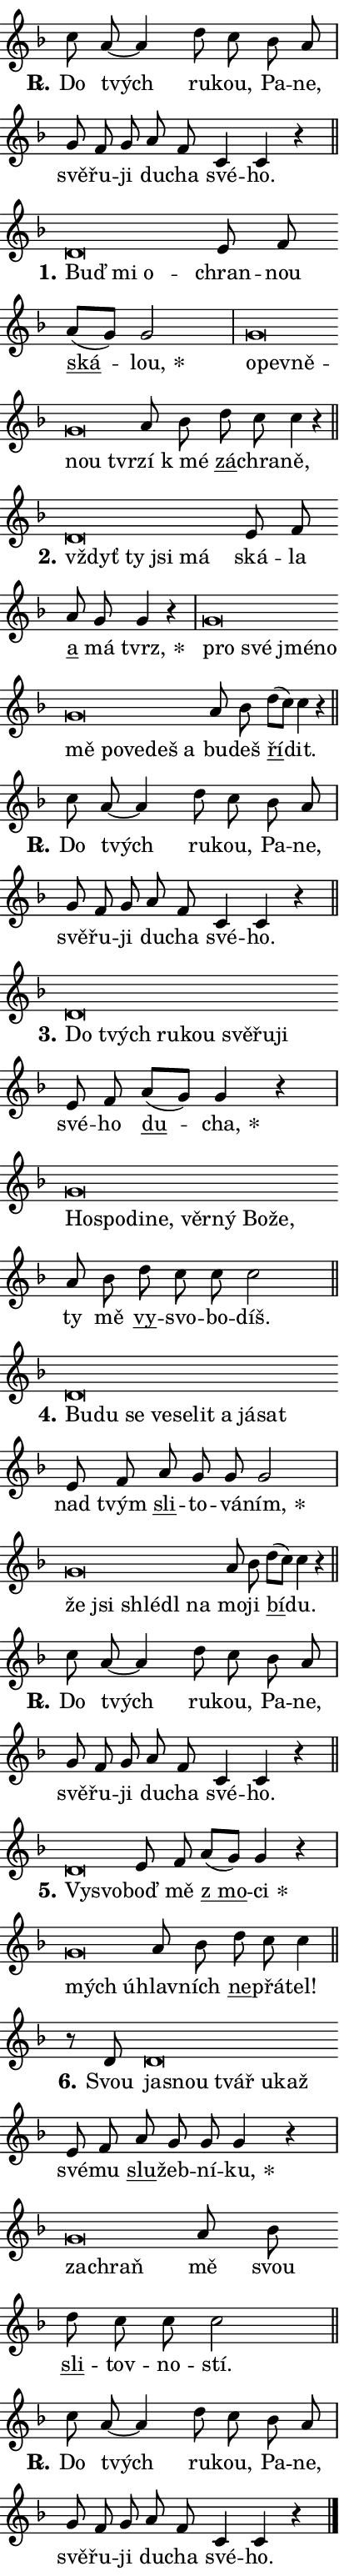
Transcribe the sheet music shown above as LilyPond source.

\version "2.24.0"
\header { tagline = "" }
\paper {
  indent = 0\cm
  top-margin = 0\cm
  right-margin = 0.13\cm % to fit lyric hyphens
  bottom-margin = 0\cm
  left-margin = 0\cm
  paper-width = 7\cm
  page-breaking = #ly:one-page-breaking
  system-system-spacing.basic-distance = #11
  score-system-spacing.basic-distance = #11
  ragged-last = ##f
}


%% Author: Thomas Morley
%% https://lists.gnu.org/archive/html/lilypond-user/2020-05/msg00002.html
#(define (line-position grob)
"Returns position of @var[grob} in current system:
   @code{'start}, if at first time-step
   @code{'end}, if at last time-step
   @code{'middle} otherwise
"
  (let* ((col (ly:item-get-column grob))
         (ln (ly:grob-object col 'left-neighbor))
         (rn (ly:grob-object col 'right-neighbor))
         (col-to-check-left (if (ly:grob? ln) ln col))
         (col-to-check-right (if (ly:grob? rn) rn col))
         (break-dir-left
           (and
             (ly:grob-property col-to-check-left 'non-musical #f)
             (ly:item-break-dir col-to-check-left)))
         (break-dir-right
           (and
             (ly:grob-property col-to-check-right 'non-musical #f)
             (ly:item-break-dir col-to-check-right))))
        (cond ((eqv? 1 break-dir-left) 'start)
              ((eqv? -1 break-dir-right) 'end)
              (else 'middle))))

#(define (tranparent-at-line-position vctor)
  (lambda (grob)
  "Relying on @code{line-position} select the relevant enry from @var{vctor}.
Used to determine transparency,"
    (case (line-position grob)
      ((end) (not (vector-ref vctor 0)))
      ((middle) (not (vector-ref vctor 1)))
      ((start) (not (vector-ref vctor 2))))))

noteHeadBreakVisibility =
#(define-music-function (break-visibility)(vector?)
"Makes @code{NoteHead}s transparent relying on @var{break-visibility}"
#{
  \override NoteHead.transparent =
    #(tranparent-at-line-position break-visibility)
#})

#(define delete-ledgers-for-transparent-note-heads
  (lambda (grob)
    "Reads whether a @code{NoteHead} is transparent.
If so this @code{NoteHead} is removed from @code{'note-heads} from
@var{grob}, which is supposed to be @code{LedgerLineSpanner}.
As a result ledgers are not printed for this @code{NoteHead}"
    (let* ((nhds-array (ly:grob-object grob 'note-heads))
           (nhds-list
             (if (ly:grob-array? nhds-array)
                 (ly:grob-array->list nhds-array)
                 '()))
           ;; Relies on the transparent-property being done before
           ;; Staff.LedgerLineSpanner.after-line-breaking is executed.
           ;; This is fragile ...
           (to-keep
             (remove
               (lambda (nhd)
                 (ly:grob-property nhd 'transparent #f))
               nhds-list)))
      ;; TODO find a better method to iterate over grob-arrays, similiar
      ;; to filter/remove etc for lists
      ;; For now rebuilt from scratch
      (set! (ly:grob-object grob 'note-heads)  '())
      (for-each
        (lambda (nhd)
          (ly:pointer-group-interface::add-grob grob 'note-heads nhd))
        to-keep))))

squashNotes = {
  \override NoteHead.X-extent = #'(-0.2 . 0.2)
  \override NoteHead.Y-extent = #'(-0.75 . 0)
  \override NoteHead.stencil =
    #(lambda (grob)
       (let ((pos (ly:grob-property grob 'staff-position)))
         (begin
           (if (< pos -7) (display "ERROR: Lower brevis then expected\n") (display "OK: Expected brevis position\n"))
           (if (<= pos -6) ly:text-interface::print ly:note-head::print))))
}
unSquashNotes = {
  \revert NoteHead.X-extent
  \revert NoteHead.Y-extent
  \revert NoteHead.stencil
}

hideNotes = \noteHeadBreakVisibility #begin-of-line-visible
unHideNotes = \noteHeadBreakVisibility #all-visible

% work-around for resetting accidentals
% https://lilypond.org/doc/v2.23/Documentation/notation/displaying-rhythms#unmetered-music
cadenzaMeasure = {
  \cadenzaOff
  \partial 1024 s1024
  \cadenzaOn
}

#(define-markup-command (accent layout props text) (markup?)
  "Underline accented syllable"
  (interpret-markup layout props
    #{\markup \override #'(offset . 4.3) \underline { #text }#}))

responsum = \markup \concat {
  "R" \hspace #-1.05 \path #0.1 #'((moveto 0 0.07) (lineto 0.9 0.8)) \hspace #0.05 "."
}

spaceSize = #0.6828661417322834 % exact space size for TeX Gyre Schola

\layout {
  \context {
    \Staff
    \remove "Time_signature_engraver"
    \override LedgerLineSpanner.after-line-breaking = #delete-ledgers-for-transparent-note-heads
  }
  \context {
    \Lyrics {
      \override LyricSpace.minimum-distance = \spaceSize
      \override LyricText.font-name = #"TeX Gyre Schola"
      \override LyricText.font-size = 1
      \override StanzaNumber.font-name = #"TeX Gyre Schola Bold"
      \override StanzaNumber.font-size = 1
    }
  }
  \context {
    \Score 
    \override NoteHead.text =
      #(lambda (grob) 
        (let ((pos (ly:grob-property grob 'staff-position)))
          #{\markup {
            \combine
              \halign #-0.55 \raise #(if (= pos -6) 0 0.5) \override #'(thickness . 2) \draw-line #'(3.2 . 0)
              \musicglyph "noteheads.sM1"
          }#}))
  }
}

% magnetic-lyrics.ily
%
%   written by
%     Jean Abou Samra <jean@abou-samra.fr>
%     Werner Lemberg <wl@gnu.org>
%
%   adapted by
%     Jiri Hon <jiri.hon@gmail.com>
%
% Version 2022-Apr-15

% https://www.mail-archive.com/lilypond-user@gnu.org/msg149350.html

#(define (Left_hyphen_pointer_engraver context)
   "Collect syllable-hyphen-syllable occurrences in lyrics and store
them in properties.  This engraver only looks to the left.  For
example, if the lyrics input is @code{foo -- bar}, it does the
following.

@itemize @bullet
@item
Set the @code{text} property of the @code{LyricHyphen} grob between
@q{foo} and @q{bar} to @code{foo}.

@item
Set the @code{left-hyphen} property of the @code{LyricText} grob with
text @q{foo} to the @code{LyricHyphen} grob between @q{foo} and
@q{bar}.
@end itemize

Use this auxiliary engraver in combination with the
@code{lyric-@/text::@/apply-@/magnetic-@/offset!} hook."
   (let ((hyphen #f)
         (text #f))
     (make-engraver
      (acknowledgers
       ((lyric-syllable-interface engraver grob source-engraver)
        (set! text grob)))
      (end-acknowledgers
       ((lyric-hyphen-interface engraver grob source-engraver)
        ;(when (not (grob::has-interface grob 'lyric-space-interface))
          (set! hyphen grob)));)
      ((stop-translation-timestep engraver)
       (when (and text hyphen)
         (ly:grob-set-object! text 'left-hyphen hyphen))
       (set! text #f)
       (set! hyphen #f)))))

#(define (lyric-text::apply-magnetic-offset! grob)
   "If the space between two syllables is less than the value in
property @code{LyricText@/.details@/.squash-threshold}, move the right
syllable to the left so that it gets concatenated with the left
syllable.

Use this function as a hook for
@code{LyricText@/.after-@/line-@/breaking} if the
@code{Left_@/hyphen_@/pointer_@/engraver} is active."
   (let ((hyphen (ly:grob-object grob 'left-hyphen #f)))
     (when hyphen
       (let ((left-text (ly:spanner-bound hyphen LEFT)))
         (when (grob::has-interface left-text 'lyric-syllable-interface)
           (let* ((common (ly:grob-common-refpoint grob left-text X))
                  (this-x-ext (ly:grob-extent grob common X))
                  (left-x-ext
                   (begin
                     ;; Trigger magnetism for left-text.
                     (ly:grob-property left-text 'after-line-breaking)
                     (ly:grob-extent left-text common X)))
                  ;; `delta` is the gap width between two syllables.
                  (delta (- (interval-start this-x-ext)
                            (interval-end left-x-ext)))
                  (details (ly:grob-property grob 'details))
                  (threshold (assoc-get 'squash-threshold details 0.2)))
             (when (< delta threshold)
               (let* (;; We have to manipulate the input text so that
                      ;; ligatures crossing syllable boundaries are not
                      ;; disabled.  For languages based on the Latin
                      ;; script this is essentially a beautification.
                      ;; However, for non-Western scripts it can be a
                      ;; necessity.
                      (lt (ly:grob-property left-text 'text))
                      (rt (ly:grob-property grob 'text))
                      (is-space (grob::has-interface hyphen 'lyric-space-interface))
                      (space (if is-space " " ""))
                      (extra-delta (if is-space spaceSize 0))
                      ;; Append new syllable.
                      (ltrt-space (if (and (string? lt) (string? rt))
                                (string-append lt space rt)
                                (make-concat-markup (list lt space rt))))
                      ;; Right-align `ltrt` to the right side.
                      (ltrt-space-markup (grob-interpret-markup
                               grob
                               (make-translate-markup
                                (cons (interval-length this-x-ext) 0)
                                (make-right-align-markup ltrt-space)))))
                 (begin
                   ;; Don't print `left-text`.
                   (ly:grob-set-property! left-text 'stencil #f)
                   ;; Set text and stencil (which holds all collected
                   ;; syllables so far) and shift it to the left.
                   (ly:grob-set-property! grob 'text ltrt-space)
                   (ly:grob-set-property! grob 'stencil ltrt-space-markup)
                   (ly:grob-translate-axis! grob (- (- delta extra-delta)) X))))))))))


#(define (lyric-hyphen::displace-bounds-first grob)
   ;; Make very sure this callback isn't triggered too early.
   (let ((left (ly:spanner-bound grob LEFT))
         (right (ly:spanner-bound grob RIGHT)))
     (ly:grob-property left 'after-line-breaking)
     (ly:grob-property right 'after-line-breaking)
     (ly:lyric-hyphen::print grob)))

squashThreshold = #0.4

\layout {
  \context {
    \Lyrics
    \consists #Left_hyphen_pointer_engraver
    \override LyricText.after-line-breaking =
      #lyric-text::apply-magnetic-offset!
    \override LyricHyphen.stencil = #lyric-hyphen::displace-bounds-first
    \override LyricText.details.squash-threshold = \squashThreshold
    \override LyricHyphen.minimum-distance = 0
    \override LyricHyphen.minimum-length = \squashThreshold
  }
}

squashText = \override LyricText.details.squash-threshold = 9999
unSquashText = \override LyricText.details.squash-threshold = \squashThreshold

leftText = \override LyricText.self-alignment-X = #LEFT
unLeftText = \revert LyricText.self-alignment-X

starOffset = #(lambda (grob) 
                (let ((x_offset (ly:self-alignment-interface::aligned-on-x-parent grob)))
                  (if (= x_offset 0) 0 (+ x_offset 1.2))))

star = #(define-music-function (syllable)(string?)
"Append star separator at the end of a syllable"
#{
  \once \override LyricText.X-offset = #starOffset
  \lyricmode { \markup {
    #syllable
    \override #'((font-name . "TeX Gyre Schola Bold")) \hspace #0.2 \lower #0.65 \larger "*"
  } }
#})

starAccent = #(define-music-function (syllable)(string?)
"Append star separator at the end of a syllable and make accent"
#{
  \once \override LyricText.X-offset = #starOffset
  \lyricmode { \markup {
    \accent #syllable
    \override #'((font-name . "TeX Gyre Schola Bold")) \hspace #0.2 \lower #0.65 \larger "*"
  } }
#})

breath = #(define-music-function (syllable)(string?)
"Append breathing indicator at the end of a syllable"
#{
  \lyricmode { \markup { #syllable "+" } }
#})

optionalBreath = #(define-music-function (syllable)(string?)
"Append optional breathing indicator at the end of a syllable"
#{
  \lyricmode { \markup { #syllable "(+)" } }
#})


\score {
    <<
        \new Voice = "melody" { \cadenzaOn \key f \major \relative { c''8 a~ a4 d8 c bes a \cadenzaMeasure \bar "|" g f g a f c4 c r \cadenzaMeasure \bar "||" \break } }
        \new Lyrics \lyricsto "melody" { \lyricmode { \set stanza = \responsum
Do tvých ru -- kou, Pa -- ne, svě -- řu -- ji du -- cha své -- ho. } }
    >>
    \layout {}
}

\score {
    <<
        \new Voice = "melody" { \cadenzaOn \key f \major \relative { \squashNotes d'\breve*1/16 \hideNotes \breve*1/16 \breve*1/16 \bar "" \unHideNotes \unSquashNotes e8 f \bar "" a[( g)] g2 \cadenzaMeasure \bar "|" \squashNotes g\breve*1/16 \hideNotes \breve*1/16 \bar "" \breve*1/16 \bar "" \breve*1/16 \breve*1/16 \bar "" \unHideNotes \unSquashNotes a8 bes \bar "" d c c4 r \cadenzaMeasure \bar "||" \break } }
        \new Lyrics \lyricsto "melody" { \lyricmode { \set stanza = "1."
\leftText Buď \squashText mi o -- \unLeftText \unSquashText chran -- nou \markup \accent ská -- \star lou, \leftText o -- \squashText pev -- ně -- nou tvr -- \unLeftText \unSquashText zí "k mé" \markup \accent zá -- chra -- ně, } }
    >>
    \layout {}
}

\score {
    <<
        \new Voice = "melody" { \cadenzaOn \key f \major \relative { \squashNotes d'\breve*1/16 \hideNotes \breve*1/16 \bar "" \breve*1/16 \breve*1/16 \bar "" \unHideNotes \unSquashNotes e8 f \bar "" a g g4 r \cadenzaMeasure \bar "|" \squashNotes g\breve*1/16 \hideNotes \breve*1/16 \bar "" \breve*1/16 \bar "" \breve*1/16 \bar "" \breve*1/16 \bar "" \breve*1/16 \bar "" \breve*1/16 \bar "" \breve*1/16 \breve*1/16 \bar "" \unHideNotes \unSquashNotes a8 bes \bar "" d[( c)] c4 r \cadenzaMeasure \bar "||" \break } }
        \new Lyrics \lyricsto "melody" { \lyricmode { \set stanza = "2."
\leftText vždyť \squashText ty jsi má \unLeftText \unSquashText ská -- la \markup \accent a má \star tvrz, \leftText pro \squashText své jmé -- no mě po -- ve -- deš a \unLeftText \unSquashText bu -- deš \markup \accent ří -- dit. } }
    >>
    \layout {}
}

\score {
    <<
        \new Voice = "melody" { \cadenzaOn \key f \major \relative { c''8 a~ a4 d8 c bes a \cadenzaMeasure \bar "|" g f g a f c4 c r \cadenzaMeasure \bar "||" \break } }
        \new Lyrics \lyricsto "melody" { \lyricmode { \set stanza = \responsum
Do tvých ru -- kou, Pa -- ne, svě -- řu -- ji du -- cha své -- ho. } }
    >>
    \layout {}
}

\score {
    <<
        \new Voice = "melody" { \cadenzaOn \key f \major \relative { \squashNotes d'\breve*1/16 \hideNotes \breve*1/16 \bar "" \breve*1/16 \bar "" \breve*1/16 \bar "" \breve*1/16 \bar "" \breve*1/16 \breve*1/16 \bar "" \unHideNotes \unSquashNotes e8 f \bar "" a[( g)] g4 r \cadenzaMeasure \bar "|" \squashNotes g\breve*1/16 \hideNotes \breve*1/16 \bar "" \breve*1/16 \bar "" \breve*1/16 \bar "" \breve*1/16 \bar "" \breve*1/16 \bar "" \breve*1/16 \breve*1/16 \bar "" \unHideNotes \unSquashNotes a8 bes \bar "" d c c c2 \cadenzaMeasure \bar "||" \break } }
        \new Lyrics \lyricsto "melody" { \lyricmode { \set stanza = "3."
\leftText Do \squashText tvých ru -- kou svě -- řu -- ji \unLeftText \unSquashText své -- ho \markup \accent du -- \star cha, \leftText Ho -- \squashText spo -- di -- ne, věr -- ný Bo -- že, \unLeftText \unSquashText ty mě \markup \accent vy -- svo -- bo -- díš. } }
    >>
    \layout {}
}

\score {
    <<
        \new Voice = "melody" { \cadenzaOn \key f \major \relative { \squashNotes d'\breve*1/16 \hideNotes \breve*1/16 \bar "" \breve*1/16 \bar "" \breve*1/16 \bar "" \breve*1/16 \bar "" \breve*1/16 \bar "" \breve*1/16 \bar "" \breve*1/16 \breve*1/16 \bar "" \unHideNotes \unSquashNotes e8 f \bar "" a g g g2 \cadenzaMeasure \bar "|" \squashNotes g\breve*1/16 \hideNotes \breve*1/16 \bar "" \breve*1/16 \bar "" \breve*1/16 \breve*1/16 \bar "" \unHideNotes \unSquashNotes a8 bes \bar "" d[( c)] c4 r \cadenzaMeasure \bar "||" \break } }
        \new Lyrics \lyricsto "melody" { \lyricmode { \set stanza = "4."
\leftText Bu -- \squashText du se ve -- se -- lit a já -- sat \unLeftText \unSquashText nad tvým \markup \accent sli -- to -- vá -- \star ním, \leftText že \squashText jsi shlé -- dl na \unLeftText \unSquashText mo -- ji \markup \accent bí -- du. } }
    >>
    \layout {}
}

\score {
    <<
        \new Voice = "melody" { \cadenzaOn \key f \major \relative { c''8 a~ a4 d8 c bes a \cadenzaMeasure \bar "|" g f g a f c4 c r \cadenzaMeasure \bar "||" \break } }
        \new Lyrics \lyricsto "melody" { \lyricmode { \set stanza = \responsum
Do tvých ru -- kou, Pa -- ne, svě -- řu -- ji du -- cha své -- ho. } }
    >>
    \layout {}
}

\score {
    <<
        \new Voice = "melody" { \cadenzaOn \key f \major \relative { \squashNotes d'\breve*1/16 \hideNotes \breve*1/16 \bar "" \unHideNotes \unSquashNotes e8 f \bar "" a[( g)] g4 r \cadenzaMeasure \bar "|" \squashNotes g\breve*1/16 \hideNotes \breve*1/16 \bar "" \unHideNotes \unSquashNotes a8 bes \bar "" d c c4 \cadenzaMeasure \bar "||" \break } }
        \new Lyrics \lyricsto "melody" { \lyricmode { \set stanza = "5."
\leftText Vy -- \squashText svo -- \unLeftText \unSquashText boď mě \markup \accent "z mo" -- \star ci \leftText mých \squashText ú -- \unLeftText \unSquashText hlav -- ních \markup \accent ne -- přá -- tel! } }
    >>
    \layout {}
}

\score {
    <<
        \new Voice = "melody" { \cadenzaOn \key f \major \relative { r8 d'8 \squashNotes d\breve*1/16 \hideNotes \breve*1/16 \bar "" \breve*1/16 \bar "" \breve*1/16 \breve*1/16 \bar "" \unHideNotes \unSquashNotes e8 f \bar "" a g g g4 r \cadenzaMeasure \bar "|" \squashNotes g\breve*1/16 \hideNotes \breve*1/16 \bar "" \unHideNotes \unSquashNotes a8 bes \bar "" d c c c2 \cadenzaMeasure \bar "||" \break } }
        \new Lyrics \lyricsto "melody" { \lyricmode { \set stanza = "6."
Svou \leftText ja -- \squashText snou tvář u -- kaž \unLeftText \unSquashText své -- mu \markup \accent slu -- žeb -- ní -- \star ku, \leftText za -- \squashText chraň \unLeftText \unSquashText mě svou \markup \accent sli -- tov -- no -- stí. } }
    >>
    \layout {}
}

\score {
    <<
        \new Voice = "melody" { \cadenzaOn \key f \major \relative { c''8 a~ a4 d8 c bes a \cadenzaMeasure \bar "|" g f g a f c4 c r \cadenzaMeasure \bar "||" \break } \bar "|." }
        \new Lyrics \lyricsto "melody" { \lyricmode { \set stanza = \responsum
Do tvých ru -- kou, Pa -- ne, svě -- řu -- ji du -- cha své -- ho. } }
    >>
    \layout {}
}
